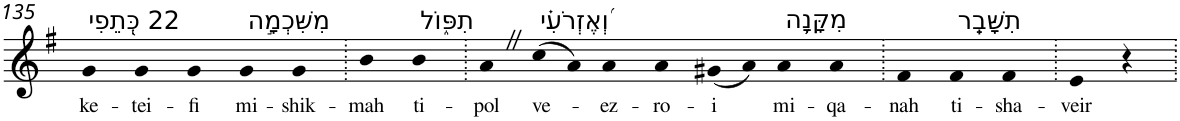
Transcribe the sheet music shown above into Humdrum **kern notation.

**kern	**text
*part1	*part1
*staff1	*staff1
*I"Piano	*
*I'Pno	*
!!LO:PB:g=z
*clefG2	*
*k[f#]	*
*G:	*
=135	=135
!LO:TX:a:t=22 כְּ֭תֵפִי	!
!	!LO:LY:b
4g	ke-
!	!LO:LY:b
4g	-tei-
!	!LO:LY:b
4g	-fi
!LO:TX:a:t=מִשִּׁכְמָ֣ה	!
!	!LO:LY:b
4g	mi-
!	!LO:LY:b
4g	-shik-
=136.	=136.
!	!LO:LY:b
4b	-mah
!LO:TX:a:t=תִפּ֑וֹל	!
!	!LO:LY:b
4b	ti-
=137.	=137.
!	!LO:LY:b
4aZ	-pol
!LO:TX:a:t=וְ֝אֶזְרֹעִ֗י	!
!	!LO:LY:b
(8cc	ve-
8a)	.
!	!LO:LY:b
4a	-ez-
!	!LO:LY:b
4a	-ro-
!	!LO:LY:b
(8g#X	-i
8a)	.
!LO:TX:a:t=מִקָּנָ֥ה	!
!	!LO:LY:b
4a	mi-
!	!LO:LY:b
4a	-qa-
=138.	=138.
!	!LO:LY:b
4f#	-nah
!LO:TX:a:t=תִשָּׁבֵֽר	!
!	!LO:LY:b
4f#	ti-
!	!LO:LY:b
4f#	-sha-
=139.	=139.
!	!LO:LY:b
4e	-veir
4r	.
=.	=.
*-	*-
